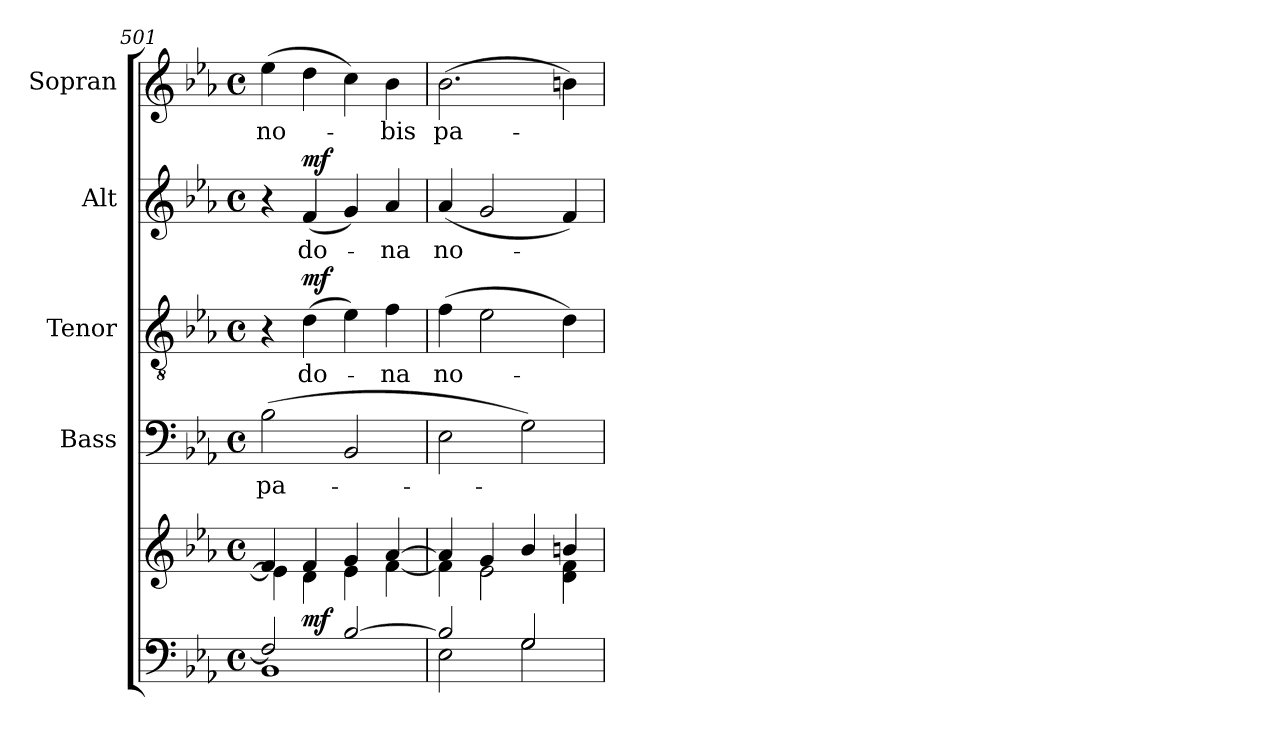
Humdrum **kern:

**kern	**kern	**dynam	**kern	**text	**kern	**text	**dynam	**kern	**text	**dynam	**kern	**text
*part5	*part5	*part5	*part4	*part4	*part3	*part3	*part3	*part2	*part2	*part2	*part1	*part1
*staff6	*staff5	*staff5/6	*staff4	*staff4	*staff3	*staff3	*staff3	*staff2	*staff2	*staff2	*staff1	*staff1
*	*	*	*I"Bass	*	*I"Tenor	*	*	*I"Alt	*	*	*I"Sopran	*
*	*	*	*I'B.	*	*I'T.	*	*	*I'A.	*	*	*I'S.	*
!!LO:LB:g=z
*clefF4	*clefG2	*	*clefF4	*	*clefGv2	*	*	*clefG2	*	*	*clefG2	*
*k[b-e-a-]	*k[b-e-a-]	*	*k[b-e-a-]	*	*k[b-e-a-]	*	*	*k[b-e-a-]	*	*	*k[b-e-a-]	*
*E-:	*E-:	*	*E-:	*	*E-:	*	*	*E-:	*	*	*E-:	*
*M4/4	*M4/4	*	*M4/4	*	*M4/4	*	*	*M4/4	*	*	*M4/4	*
*met(c)	*met(c)	*	*met(c)	*	*met(c)	*	*	*met(c)	*	*	*met(c)	*
=501	=501	=501	=501	=501	=501	=501	=501	=501	=501	=501	=501	=501
*^	*^	*	*	*	*	*	*	*	*	*	*	*
!	!	!	!	!	!	!LO:LY:b	!	!	!	!	!	!	!	!LO:LY:b
2F/]	1BB-	4f/]	4e-\]	.	(>2B-\	pa-	4r	.	.	4r	.	.	(>4ee-\	no-
!	!	!	!	!LO:DY:b	!	!	!	!LO:LY:b	!LO:DY:a	!	!LO:LY:b	!LO:DY:a	!	!
.	.	4f/	4d\	mf	.	.	(>4d\	do-	mf	(<4f/	do-	mf	4dd\	.
[>2B-/	.	4g/	4e-\	.	2BB-/	.	4e-\)	.	.	4g/)	.	.	4cc\)	.
!	!	!	!	!	!	!	!	!LO:LY:b	!	!	!LO:LY:b	!	!	!LO:LY:b
.	.	[>4a-/	[<4f\	.	.	.	4f\	-na	.	4a-/	-na	.	4b-\	-bis
=502	=502	=502	=502	=502	=502	=502	=502	=502	=502	=502	=502	=502	=502	=502
!	!	!	!	!	!	!	!	!LO:LY:b	!	!	!LO:LY:b	!	!	!LO:LY:b
2B-/]	2E-\	4a-/]	4f\]	.	2E-\	.	(>4f\	no-	.	(<4a-/	no-	.	(>2.b-\	pa-
.	.	4g/	2e-\	.	.	.	2e-\	.	.	2g/	.	.	.	.
2G/	2G\	4b-/	.	.	2G\)	.	.	.	.	.	.	.	.	.
.	.	4bn/	4d\ 4f\	.	.	.	4d\)	.	.	4f/)	.	.	4bn\)	.
*v	*v	*	*	*	*	*	*	*	*	*	*	*	*	*
*	*v	*v	*	*	*	*	*	*	*	*	*	*	*
=	=	=	=	=	=	=	=	=	=	=	=	=
*-	*-	*-	*-	*-	*-	*-	*-	*-	*-	*-	*-	*-
